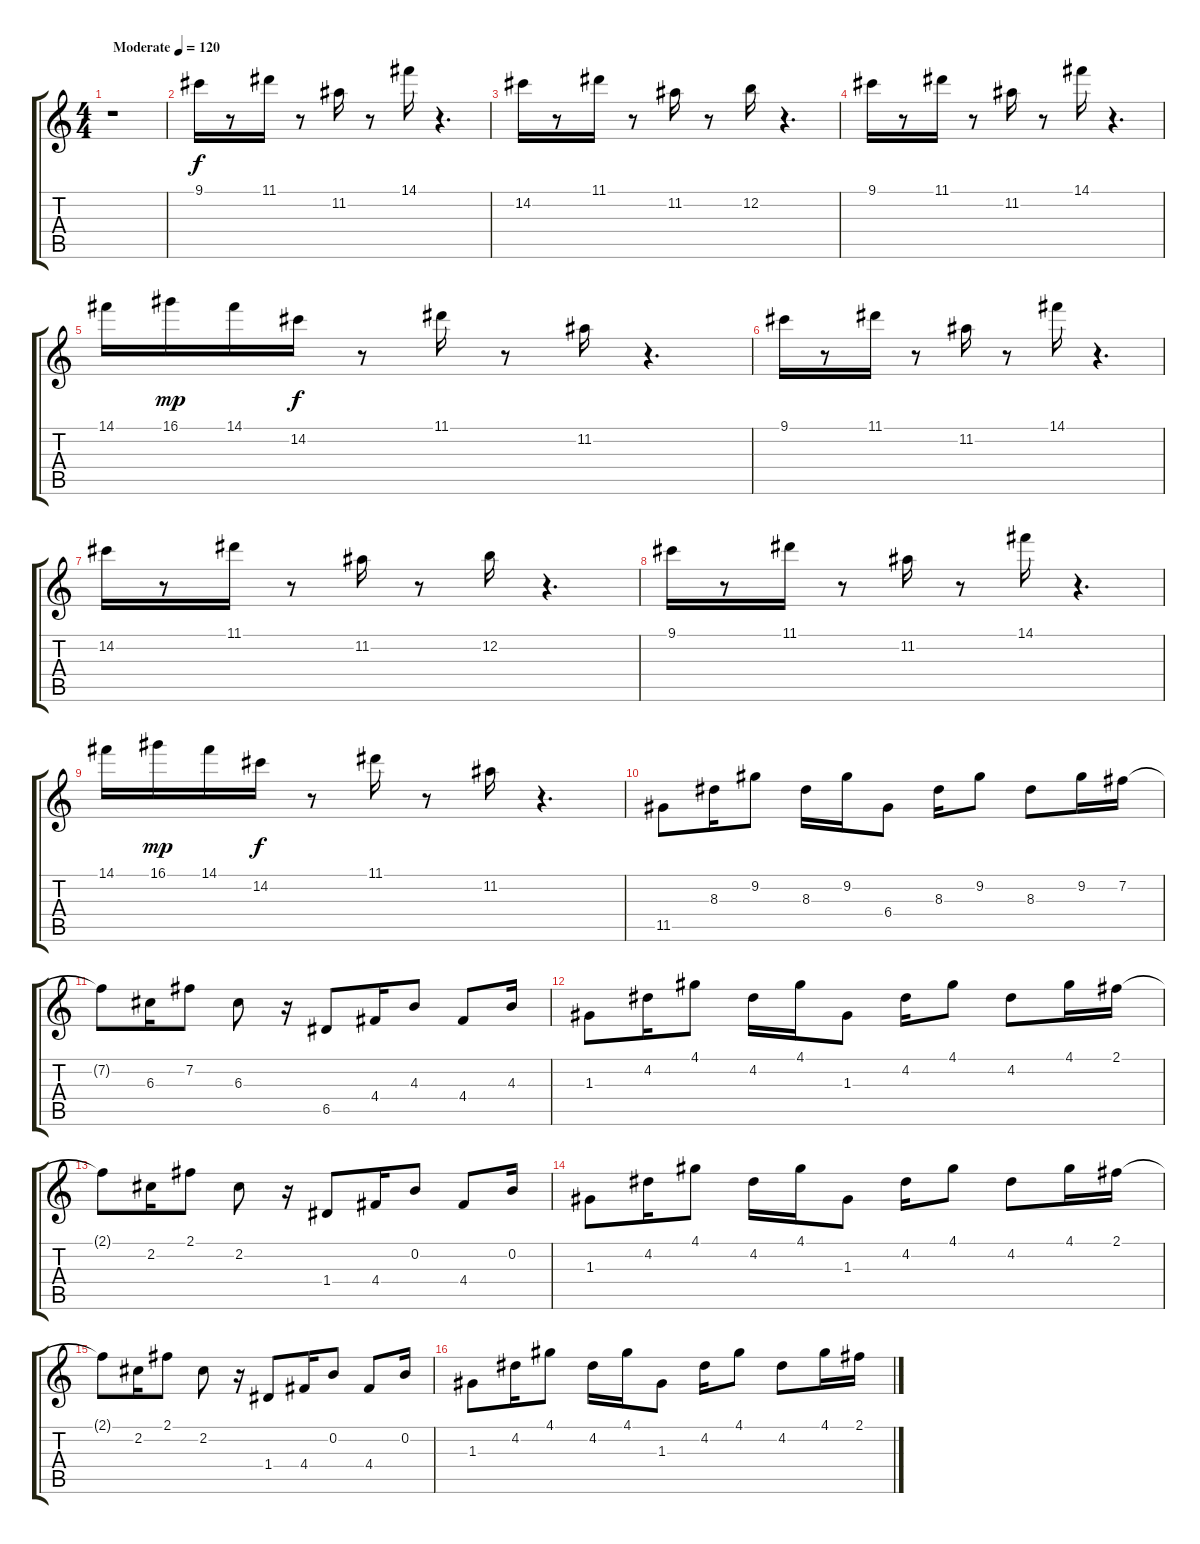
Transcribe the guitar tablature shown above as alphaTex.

\track "" {instrument acousticguitarsteel}
\staff {score tabs}
\tuning (E4 B3 G3 D3 A2 E2) {hide}
\ts (4 4)
\tempo (120 "Moderate")
\clef g2
\ks c
r.1{dy f instrument acousticguitarsteel} |
9.1.16 r.8 11.1.16 r.8 11.2.16 r.8 14.1.16 r.4{d} |
14.2.16 r.8 11.1.16 r.8 11.2.16 r.8 12.2.16 r.4{d} |
9.1.16 r.8 11.1.16 r.8 11.2.16 r.8 14.1.16 r.4{d} |
14.1.16 16.1.16{dy mp} 14.1.16 14.2.16{dy f} r.8 11.1.16 r.8 11.2.16 r.4{d} |
9.1.16 r.8 11.1.16 r.8 11.2.16 r.8 14.1.16 r.4{d} |
14.2.16 r.8 11.1.16 r.8 11.2.16 r.8 12.2.16 r.4{d} |
9.1.16 r.8 11.1.16 r.8 11.2.16 r.8 14.1.16 r.4{d} |
14.1.16 16.1.16{dy mp} 14.1.16 14.2.16{dy f} r.8 11.1.16 r.8 11.2.16 r.4{d} |
11.5.8 8.3.16 9.2.8 8.3.16 9.2.16 6.4.8 8.3.16 9.2.8 8.3.8 9.2.16 7.2.16 |
7.2{t}.8 6.3.16 7.2.8 6.3.8 r.16 6.5.8 4.4.16 4.3.8 4.4.8 4.3.16 |
1.3.8 4.2.16 4.1.8 4.2.16 4.1.16 1.3.8 4.2.16 4.1.8 4.2.8 4.1.16 2.1.16 |
2.1{t}.8 2.2.16 2.1.8 2.2.8 r.16 1.4.8 4.4.16 0.2.8 4.4.8 0.2.16 |
1.3.8 4.2.16 4.1.8 4.2.16 4.1.16 1.3.8 4.2.16 4.1.8 4.2.8 4.1.16 2.1.16 |
2.1{t}.8 2.2.16 2.1.8 2.2.8 r.16 1.4.8 4.4.16 0.2.8 4.4.8 0.2.16 |
1.3.8 4.2.16 4.1.8 4.2.16 4.1.16 1.3.8 4.2.16 4.1.8 4.2.8 4.1.16 2.1.16
